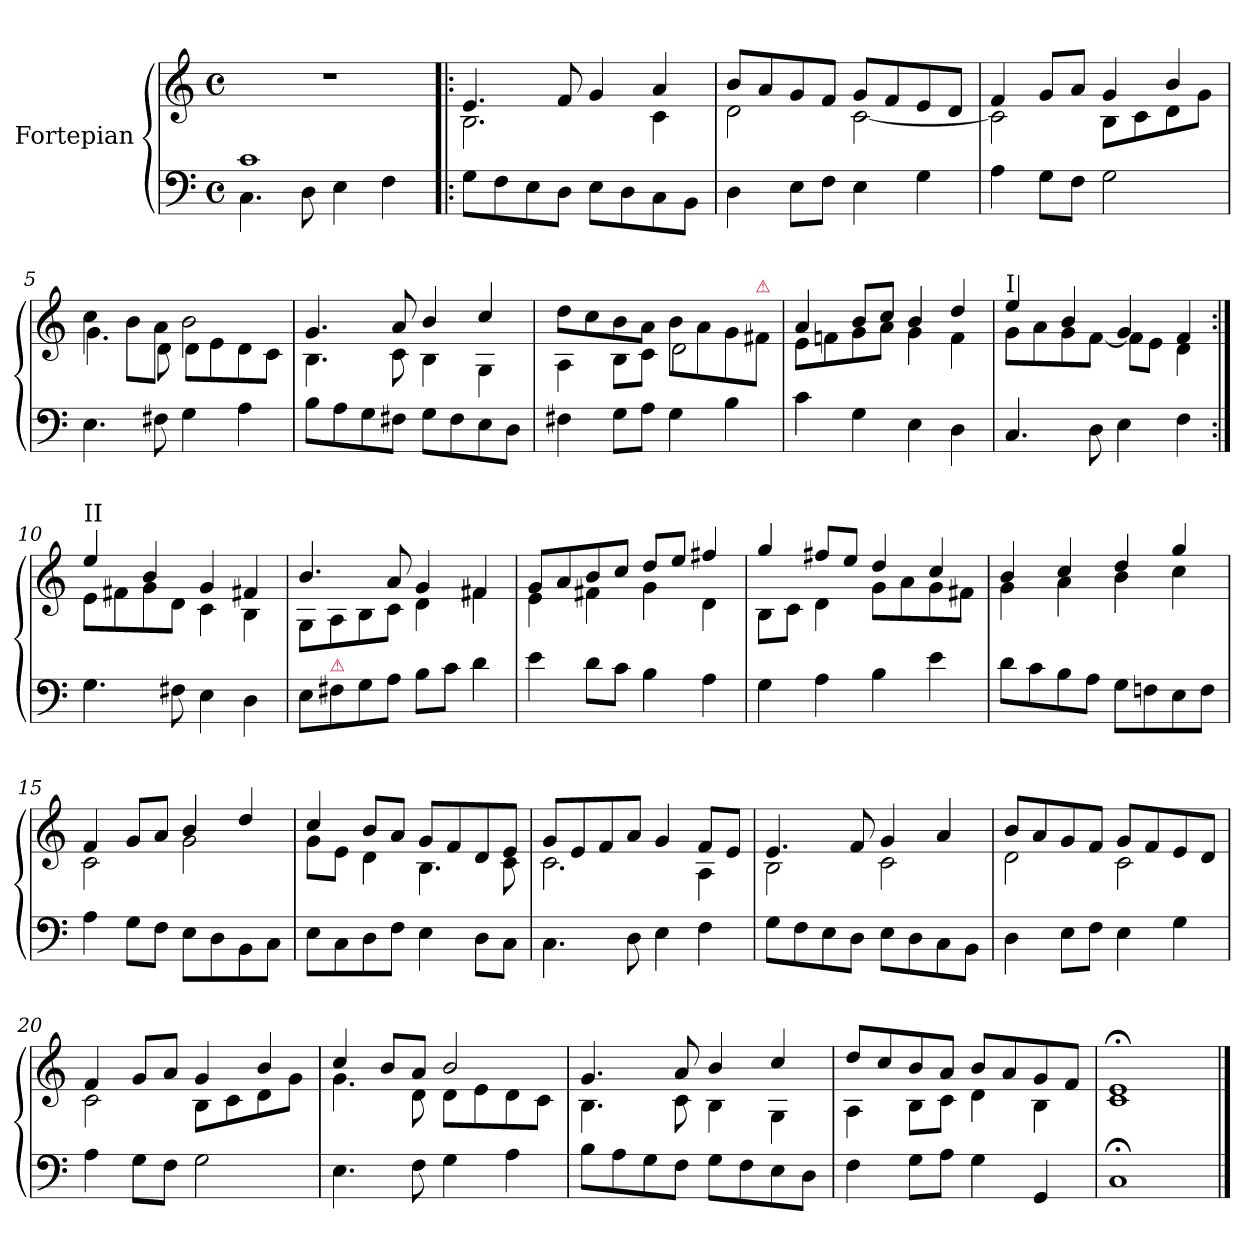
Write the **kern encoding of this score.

**kern	**kern
*part1	*part1
*staff2	*staff1
*I"Fortepian	*
*clefF4	*clefG2
*k[]	*k[]
*C:	*C:
*M4/4	*M4/4
*met(c)	*met(c)
=1	=1
*^	*
1c	4.C\	1r
.	8D\	.
.	4E\	.
.	4F\	.
*v	*v	*
=2!|:	=2!|:
*	*^
8G\L	4.e/	2.Bi\
8F\	.	.
8E\	.	.
8D\J	8f/	.
8E\L	4g/	.
8D\	.	.
8C\	4a/	4ci\
8BB\J	.	.
=3	=3	=3
4D\	8b/L	2di\
.	8a/	.
8E\L	8g/	.
8F\J	8f/J	.
4E\	8g/L	[2ci\
.	8f/	.
4G\	8e/	.
.	8d/J	.
=4	=4	=4
4A\	4f/	2ci\]
8G\L	8g/L	.
8F\J	8a/J	.
2G\	4g/	8B\L
.	.	8c\
.	4b/	8d\
.	.	8g\J
=5	=5	=5
4.E\	4cc\	4.g\
.	8b\L	.
8F#X\	8a\J	8d\
4G\	2b\	8d\L
.	.	8e\
4A\	.	8d\
.	.	8c\J
=6	=6	=6
8B\L	4.g/	4.B\
8A\	.	.
8G\	.	.
8F#X\J	8a/	8c\
8G\L	4b/	4B\
8F#\	.	.
8E\	4cc/	4G\
8D\J	.	.
=7	=7	=7
4F#X\	8dd\L	4A\
.	8cc\	.
8G\L	8b\	8B\L
8A\J	8a\J	8c\J
4G\	8b\L	2d\
.	8a\	.
4B\	8g\	.
!	!LO:TX:a:color=crimson:t=⚠	!
.	8f#X\J	.
=8	=8	=8
4c\	4a/	8e\L
.	.	8fn\
4G\	8b/L	8g\
.	8cc/J	8a\J
4E\	4b/	4g\
4D\	4dd/	4f\
=9	=9	=9
!	!LO:TX:a:t=I	!
4.C/	4ee/	8g\L
.	.	8a\
.	4b/	8g\
8D\	.	[8f\J
4E\	4g/	8f\L]
.	.	8e\J
4F\	4f/	4d\
=10:|!	=10:|!	=10:|!
!	!LO:TX:a:t=II	!
4.G\	4ee/	8e\L
.	.	8f#X\
.	4b/	8g\
8F#X\	.	8d\J
4E\	4g/	4c\
4D\	4f#X/	4B\
=11	=11	=11
8E\L	4.b/	8G\L
!LO:TX:a:color=crimson:t=⚠	!	!
8F#X\	.	8A\
8G\	.	8B\
8A\J	8a/	8c\J
8B\L	4g/	4d\
8c\J	.	.
4d\	4f#X/	4f#X\
=12	=12	=12
4e\	8g/L	4e\
.	8a/	.
8d\L	8b/	4f#X\
8c\J	8cc/J	.
4B\	8dd/L	4g\
.	8ee/J	.
4A\	4ff#X/	4d\
=13	=13	=13
4G\	4gg/	8B\L
.	.	8c\J
4A\	8ff#X/L	4d\
.	8ee/J	.
4B\	4dd/	8g\L
.	.	8a\
4e\	4cc/	8g\
.	.	8f#X\J
=14	=14	=14
8d\L	4b/	4g\
8c\	.	.
8B\	4cc/	4a\
8A\J	.	.
8G\L	4dd/	4b\
8Fn\	.	.
8E\	4gg/	4cc\
8F\J	.	.
=15	=15	=15
4A\	4f/	2c\
8G\L	8g/L	.
8F\J	8a/J	.
8E\L	4b/	2g\
8D\	.	.
8BB\	4dd/	.
8C\J	.	.
=16	=16	=16
8E\L	4cc/	8g\L
8C\	.	8e\J
8D\	8b/L	4d\
8F\J	8a/J	.
4E\	8g/L	4.B\
.	8f/	.
8D\L	8d/	.
8C\J	8e/J	8c\
=17	=17	=17
4.C\	8g/L	2.c\
.	8e/	.
.	8f/	.
8D\	8a/J	.
4E\	4g/	.
4F\	8f/L	4A\
.	8e/J	.
=18	=18	=18
8G\L	4.e/	2B\
8F\	.	.
8E\	.	.
8D\J	8f/	.
8E\L	4g/	2c\
8D\	.	.
8C\	4a/	.
8BB\J	.	.
=19	=19	=19
4D\	8b/L	2d\
.	8a/	.
8E\L	8g/	.
8F\J	8f/J	.
4E\	8g/L	2c\
.	8f/	.
4G\	8e/	.
.	8d/J	.
=20	=20	=20
4A\	4f/	2c\
8G\L	8g/L	.
8F\J	8a/J	.
2G\	4g/	8B\L
.	.	8c\
.	4b/	8d\
.	.	8g\J
=21	=21	=21
4.E\	4cc/	4.g\
.	8b/L	.
8F\	8a/J	8d\
4G\	2b/	8d\L
.	.	8e\
4A\	.	8d\
.	.	8c\J
=22	=22	=22
8B\L	4.g/	4.B\
8A\	.	.
8G\	.	.
8F\J	8a/	8c\
8G\L	4b/	4B\
8F\	.	.
8E\	4cc/	4G\
8D\J	.	.
=23	=23	=23
4F\	8dd/L	4A\
.	8cc/	.
8G\L	8b/	8B\L
8A\J	8a/J	8c\J
4G\	8b/L	4d\
.	8a/	.
4GG/	8g/	4B\
.	8f/J	.
*	*v	*v
=24	=24
1C;	1c;< 1e;<
==	==
*-	*-
